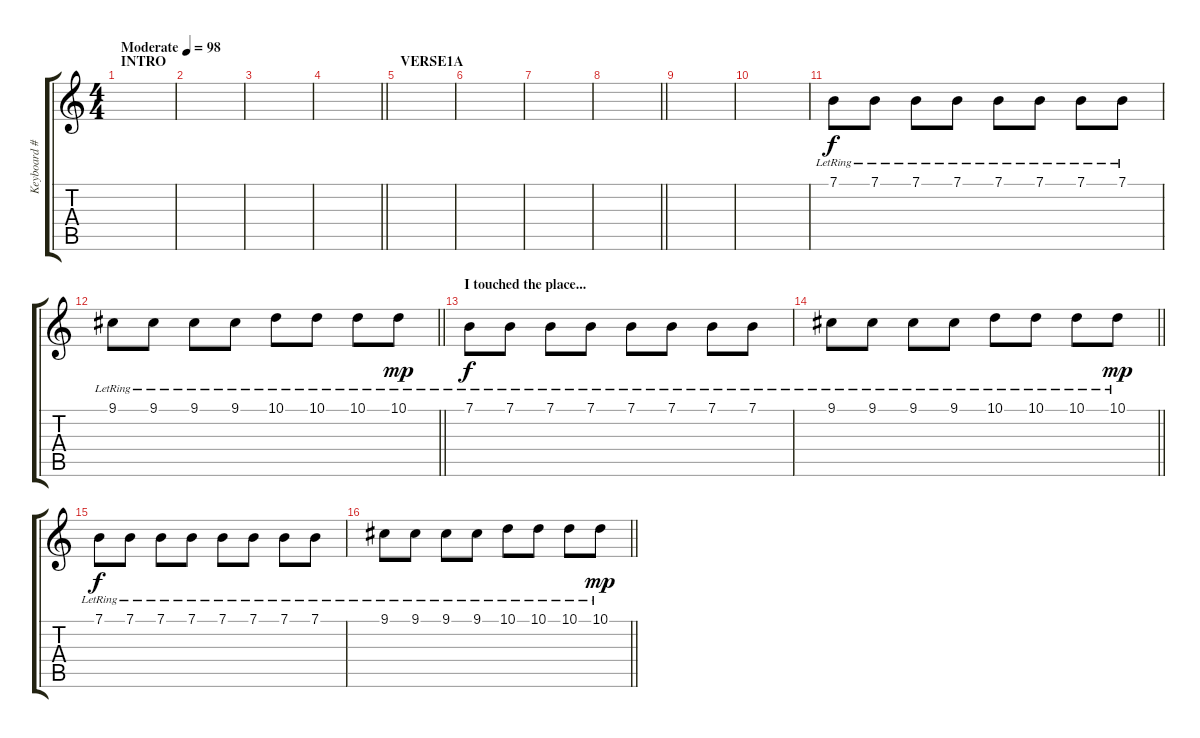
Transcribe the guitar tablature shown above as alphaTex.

\track ("Keyboard #2" "Keyboard #") {instrument electricpiano1}
\staff {score tabs}
\tuning (E4 B3 G3 D3 A2 E2) {hide}
\ts (4 4)
\section ("" "INTRO")
\tempo (98 "Moderate")
\clef g2
\ks c
|
|
|
\barLineRight lightlight
|
\section ("" "VERSE1A")
|
|
|
\barLineRight lightlight
|
|
|
7.1{lr}.8 7.1{lr}.8 7.1{lr}.8 7.1{lr}.8 7.1{lr}.8 7.1{lr}.8 7.1{lr}.8 7.1{lr}.8 |
\barLineRight lightlight
9.1{lr}.8 9.1{lr}.8 9.1{lr}.8 9.1{lr}.8 10.1{lr}.8 10.1{lr}.8 10.1{lr}.8 10.1{lr}.8{dy mp} |
\section ("" "I touched the place...")
7.1{lr}.8{dy f} 7.1{lr}.8 7.1{lr}.8 7.1{lr}.8 7.1{lr}.8 7.1{lr}.8 7.1{lr}.8 7.1{lr}.8 |
\barLineRight lightlight
9.1{lr}.8 9.1{lr}.8 9.1{lr}.8 9.1{lr}.8 10.1{lr}.8 10.1{lr}.8 10.1{lr}.8 10.1{lr}.8{dy mp} |
7.1{lr}.8{dy f} 7.1{lr}.8 7.1{lr}.8 7.1{lr}.8 7.1{lr}.8 7.1{lr}.8 7.1{lr}.8 7.1{lr}.8 |
\barLineRight lightlight
9.1{lr}.8 9.1{lr}.8 9.1{lr}.8 9.1{lr}.8 10.1{lr}.8 10.1{lr}.8 10.1{lr}.8 10.1{lr}.8{dy mp}
